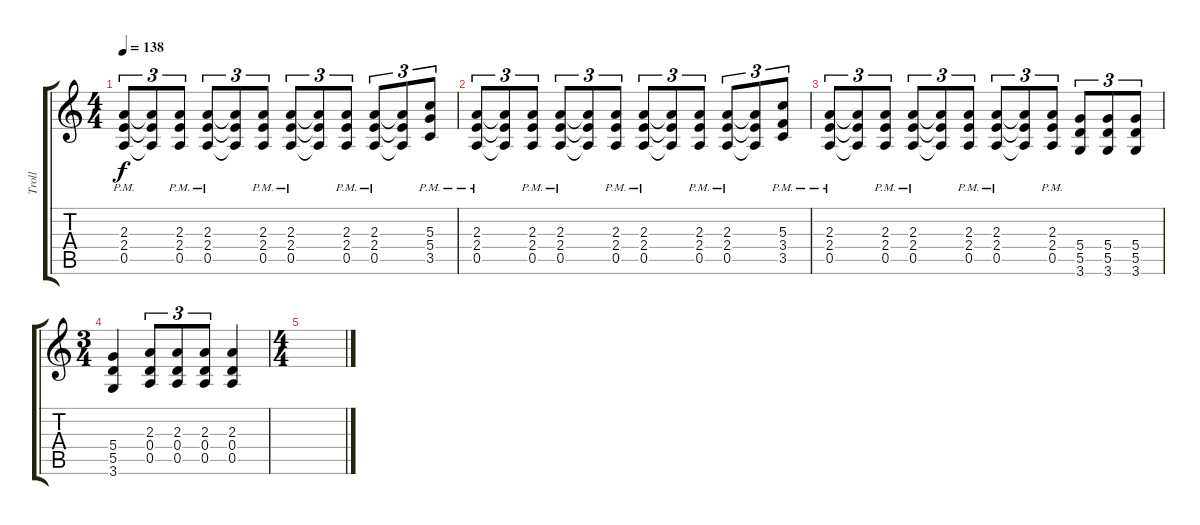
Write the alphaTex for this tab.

\track ("Troll" "Troll") {instrument overdrivenguitar}
\staff {score tabs}
\tuning (E4 B3 G3 D3 A2 E2) {hide}
\ts (4 4)
\tempo 138
\clef g2
\ks c
(2.3{pm} 2.4{pm} 0.5{pm}).8{tu (3 2) dy f} (2.3{t} 2.4{t} 0.5{t}).8{tu (3 2)} (2.3{pm} 2.4{pm} 0.5{pm}).8{tu (3 2)} (2.3{pm} 2.4{pm} 0.5{pm}).8{tu (3 2)} (2.3{t} 2.4{t} 0.5{t}).8{tu (3 2)} (2.3{pm} 2.4{pm} 0.5{pm}).8{tu (3 2)} (2.3{pm} 2.4{pm} 0.5{pm}).8{tu (3 2)} (2.3{t} 2.4{t} 0.5{t}).8{tu (3 2)} (2.3{pm} 2.4{pm} 0.5{pm}).8{tu (3 2)} (2.3{pm} 2.4{pm} 0.5{pm}).8{tu (3 2)} (2.3{t} 2.4{t} 0.5{t}).8{tu (3 2)} (5.3{pm} 5.4{pm} 3.5{pm}).8{tu (3 2)} |
(2.3{pm} 2.4{pm} 0.5{pm}).8{tu (3 2)} (2.3{t} 2.4{t} 0.5{t}).8{tu (3 2)} (2.3{pm} 2.4{pm} 0.5{pm}).8{tu (3 2)} (2.3{pm} 2.4{pm} 0.5{pm}).8{tu (3 2)} (2.3{t} 2.4{t} 0.5{t}).8{tu (3 2)} (2.3{pm} 2.4{pm} 0.5{pm}).8{tu (3 2)} (2.3{pm} 2.4{pm} 0.5{pm}).8{tu (3 2)} (2.3{t} 2.4{t} 0.5{t}).8{tu (3 2)} (2.3{pm} 2.4{pm} 0.5{pm}).8{tu (3 2)} (2.3{pm} 2.4{pm} 0.5{pm}).8{tu (3 2)} (2.3{t} 2.4{t} 0.5{t}).8{tu (3 2)} (5.3{pm} 3.4{pm} 3.5{pm}).8{tu (3 2)} |
(2.3{pm} 2.4{pm} 0.5{pm}).8{tu (3 2)} (2.3{t} 2.4{t} 0.5{t}).8{tu (3 2)} (2.3{pm} 2.4{pm} 0.5{pm}).8{tu (3 2)} (2.3{pm} 2.4{pm} 0.5{pm}).8{tu (3 2)} (2.3{t} 2.4{t} 0.5{t}).8{tu (3 2)} (2.3{pm} 2.4{pm} 0.5{pm}).8{tu (3 2)} (2.3{pm} 2.4{pm} 0.5{pm}).8{tu (3 2)} (2.3{t} 2.4{t} 0.5{t}).8{tu (3 2)} (2.3{pm} 2.4{pm} 0.5{pm}).8{tu (3 2)} (5.4 5.5 3.6).8{tu (3 2)} (5.4 5.5 3.6).8{tu (3 2)} (5.4 5.5 3.6).8{tu (3 2)} |
\ts (3 4)
(5.4 5.5 3.6).4 (2.3 0.4 0.5).8{tu (3 2)} (2.3 0.4 0.5).8{tu (3 2)} (2.3 0.4 0.5).8{tu (3 2)} (2.3 0.4 0.5).4 |
\ts (4 4)
